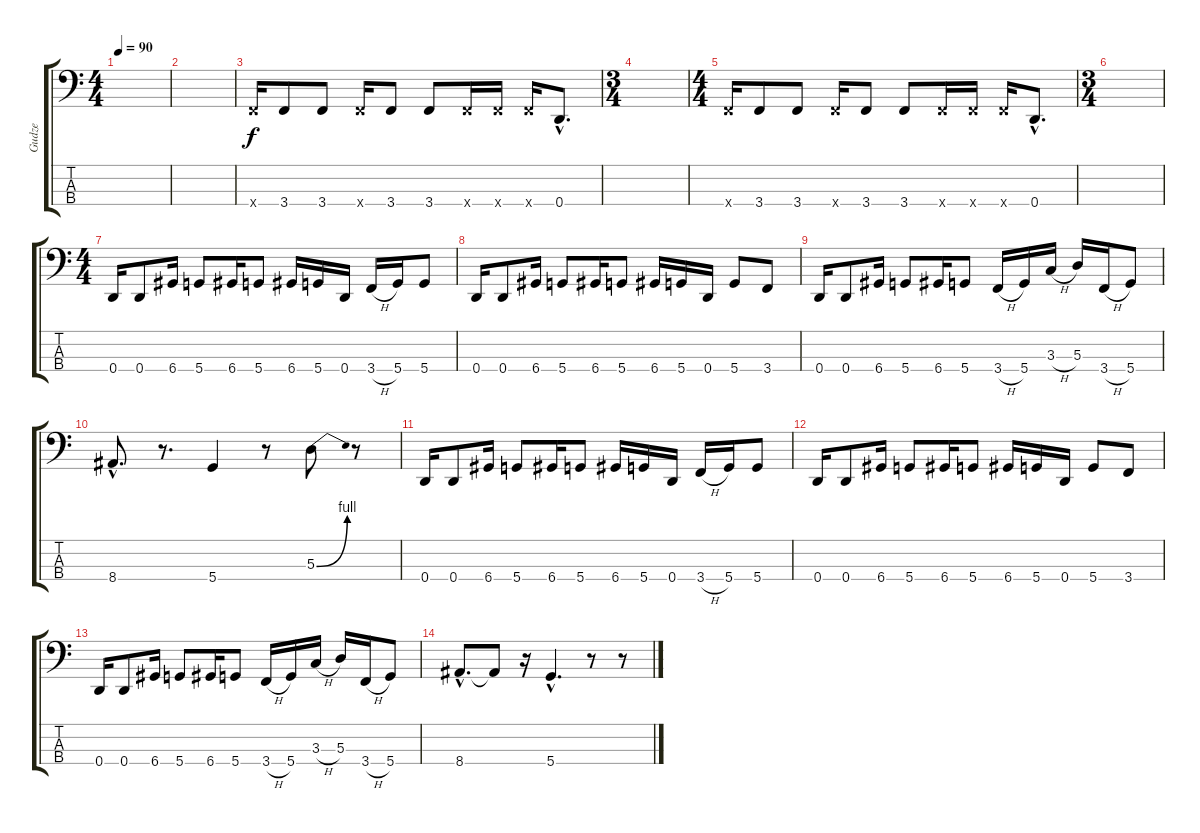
\track ("Gudze" "Gudze") {instrument electricbassfinger}
\staff {score tabs}
\tuning (G2 D2 A1 D1) {hide}
\ts (4 4)
\tempo 90
\clef f4
\ks c
|
|
3.4{x}.16 3.4.8 3.4.8 3.4{x}.16 3.4.8 3.4.8 3.4{x}.16 3.4{x}.16 3.4{x}.16 0.4{hac}.8{d} |
\ts (3 4)
|
\ts (4 4)
3.4{x}.16 3.4.8 3.4.8 3.4{x}.16 3.4.8 3.4.8 3.4{x}.16 3.4{x}.16 3.4{x}.16 0.4{hac}.8{d} |
\ts (3 4)
|
\ts (4 4)
0.4.16 0.4.8 6.4.16 5.4.8 6.4.16 5.4.8 6.4.16 5.4.16 0.4.16 3.4{h}.16 5.4.16 5.4.8 |
0.4.16 0.4.8 6.4.16 5.4.8 6.4.16 5.4.8 6.4.16 5.4.16 0.4.16 5.4.8 3.4.8 |
0.4.16 0.4.8 6.4.16 5.4.8 6.4.16 5.4.8 3.4{h}.16 5.4.16 3.3{h}.16 5.3.16 3.4{h}.16 5.4.8 |
8.4{hac}.8{d} r.8{d} 5.4.4 r.8 5.3{be (bend 0 0 60 4)}.8 r.8 |
0.4.16 0.4.8 6.4.16 5.4.8 6.4.16 5.4.8 6.4.16 5.4.16 0.4.16 3.4{h}.16 5.4.16 5.4.8 |
0.4.16 0.4.8 6.4.16 5.4.8 6.4.16 5.4.8 6.4.16 5.4.16 0.4.16 5.4.8 3.4.8 |
0.4.16 0.4.8 6.4.16 5.4.8 6.4.16 5.4.8 3.4{h}.16 5.4.16 3.3{h}.16 5.3.16 3.4{h}.16 5.4.8 |
8.4{hac}.8{d} 8.4{t}.8 r.16 5.4{hac}.4{d} r.8 r.8
